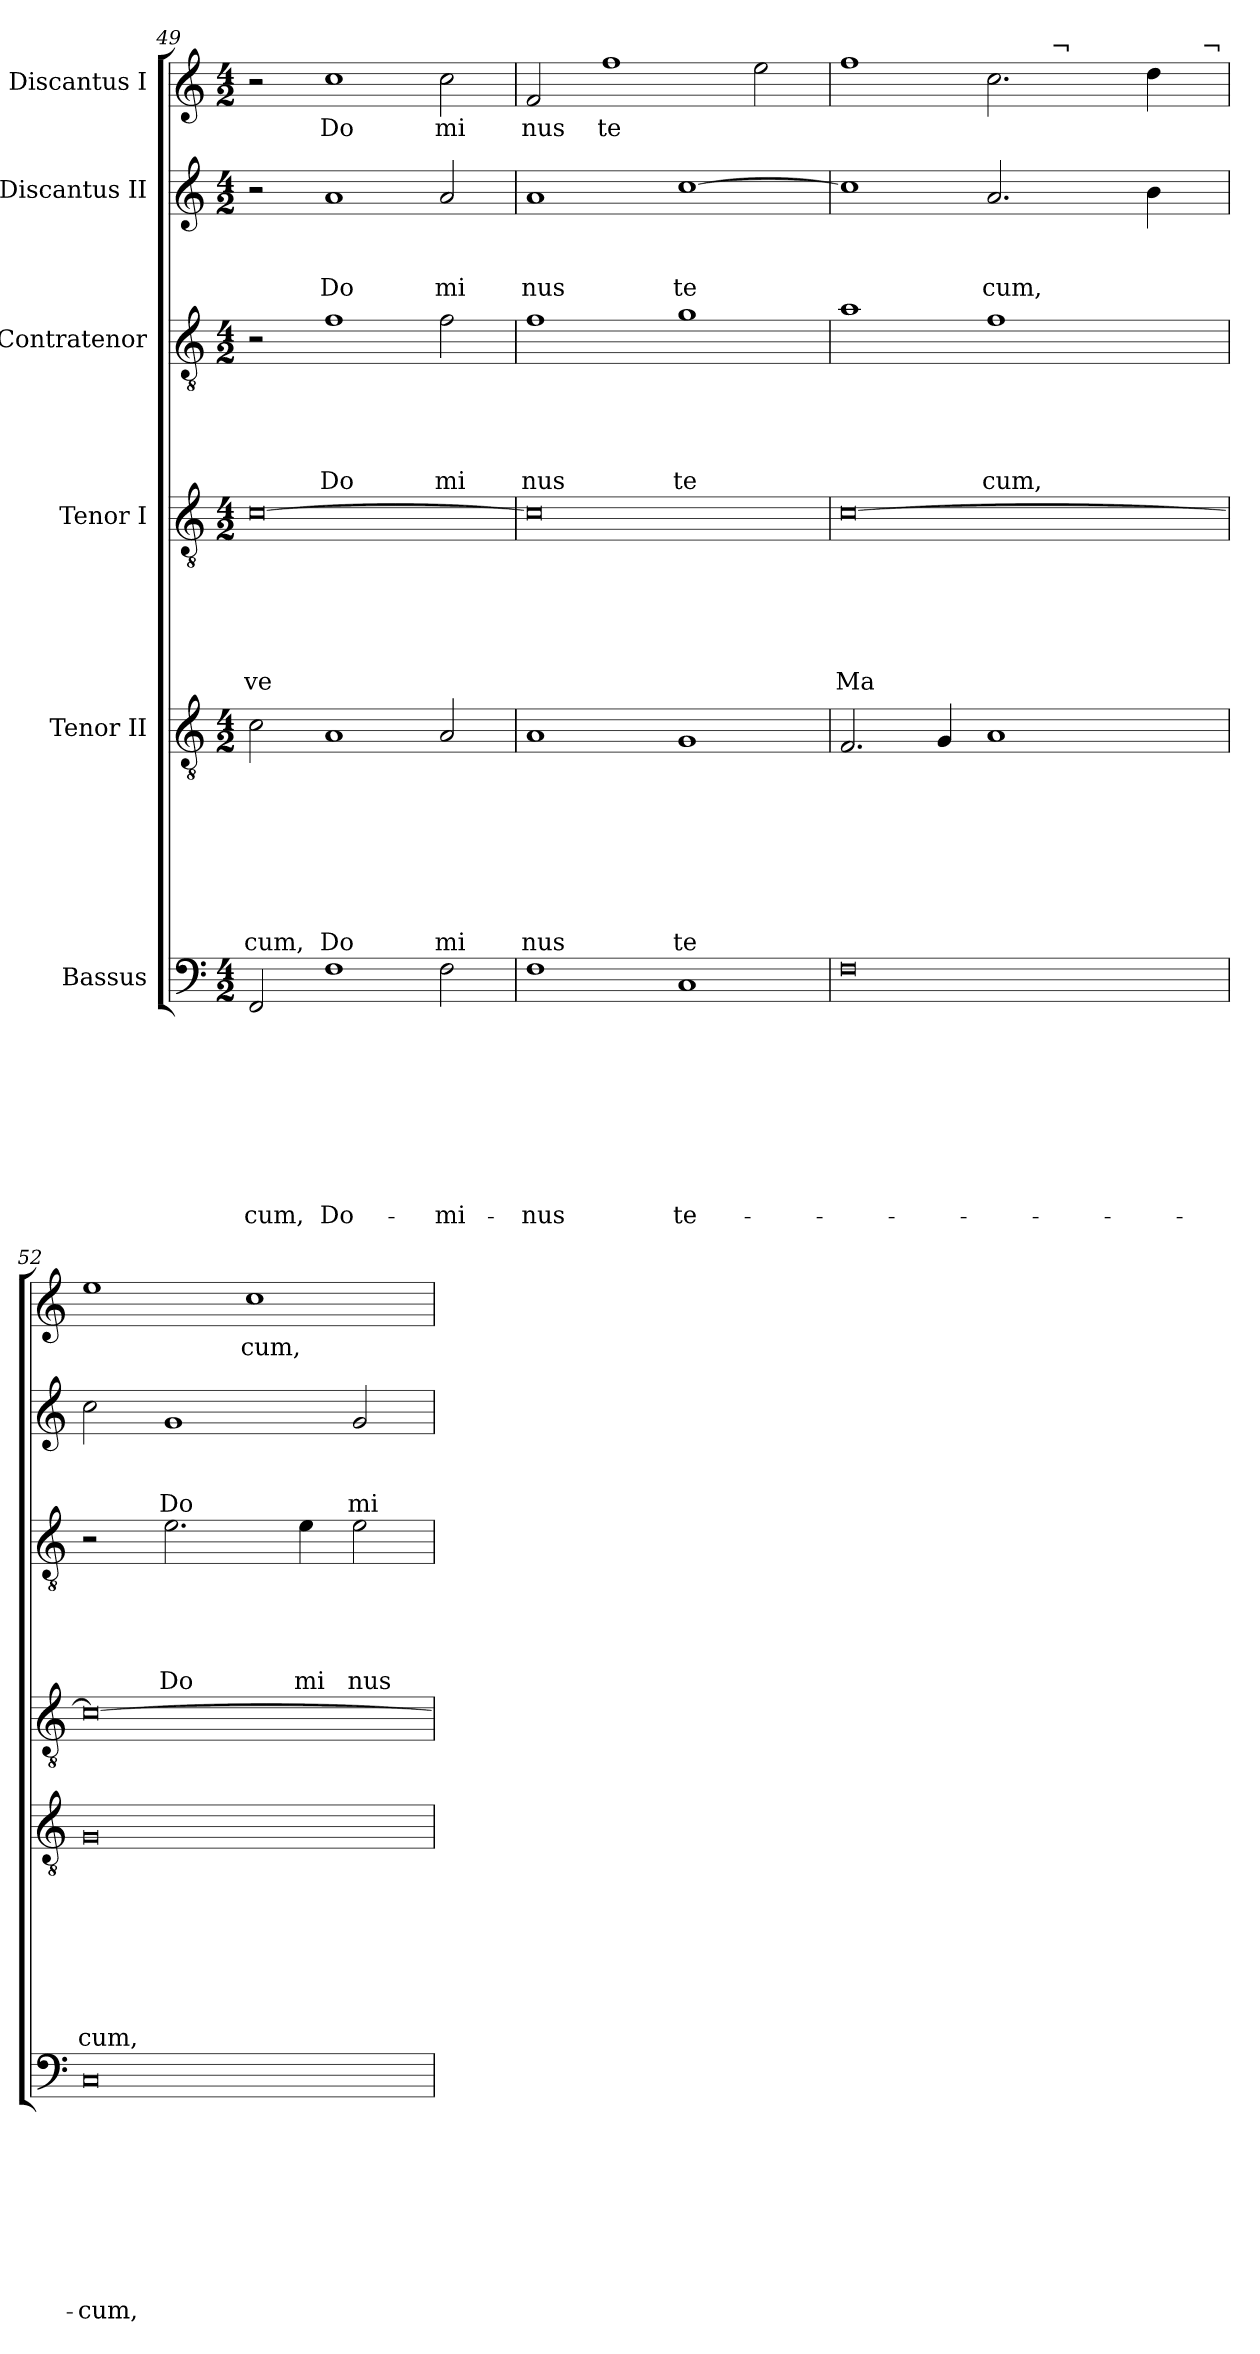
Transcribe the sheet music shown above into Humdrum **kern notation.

**kern	**text	**text	**text	**text	**text	**text	**text	**text	**text	**kern	**text	**text	**text	**text	**text	**text	**text	**text	**kern	**text	**text	**text	**text	**text	**text	**kern	**text	**text	**text	**text	**text	**kern	**text	**text	**text	**kern	**text
*part6	*part6	*part6	*part6	*part6	*part6	*part6	*part6	*part6	*part6	*part5	*part5	*part5	*part5	*part5	*part5	*part5	*part5	*part5	*part4	*part4	*part4	*part4	*part4	*part4	*part4	*part3	*part3	*part3	*part3	*part3	*part3	*part2	*part2	*part2	*part2	*part1	*part1
*staff6	*staff6	*staff6	*staff6	*staff6	*staff6	*staff6	*staff6	*staff6	*staff6	*staff5	*staff5	*staff5	*staff5	*staff5	*staff5	*staff5	*staff5	*staff5	*staff4	*staff4	*staff4	*staff4	*staff4	*staff4	*staff4	*staff3	*staff3	*staff3	*staff3	*staff3	*staff3	*staff2	*staff2	*staff2	*staff2	*staff1	*staff1
*I"Bassus	*	*	*	*	*	*	*	*	*	*I"Tenor II	*	*	*	*	*	*	*	*	*I"Tenor I	*	*	*	*	*	*	*I"Contratenor	*	*	*	*	*	*I"Discantus II	*	*	*	*I"Discantus I	*
!!LO:PB:g=z
*clefF4	*	*	*	*	*	*	*	*	*	*clefGv2	*	*	*	*	*	*	*	*	*clefGv2	*	*	*	*	*	*	*clefGv2	*	*	*	*	*	*clefG2	*	*	*	*clefG2	*
*k[]	*	*	*	*	*	*	*	*	*	*k[]	*	*	*	*	*	*	*	*	*k[]	*	*	*	*	*	*	*k[]	*	*	*	*	*	*k[]	*	*	*	*k[]	*
*C:	*	*	*	*	*	*	*	*	*	*C:	*	*	*	*	*	*	*	*	*C:	*	*	*	*	*	*	*C:	*	*	*	*	*	*C:	*	*	*	*C:	*
*M4/2	*	*	*	*	*	*	*	*	*	*M4/2	*	*	*	*	*	*	*	*	*M4/2	*	*	*	*	*	*	*M4/2	*	*	*	*	*	*M4/2	*	*	*	*M4/2	*
=49	=49	=49	=49	=49	=49	=49	=49	=49	=49	=49	=49	=49	=49	=49	=49	=49	=49	=49	=49	=49	=49	=49	=49	=49	=49	=49	=49	=49	=49	=49	=49	=49	=49	=49	=49	=49	=49
!	!	!	!	!	!	!	!	!	!LO:LY:b	!	!	!	!	!	!	!	!	!LO:LY:b	!	!	!	!	!	!	!LO:LY:b	!	!	!	!	!	!	!	!	!	!	!	!
2FF/	.	.	.	.	.	.	.	.	-cum,	2c\	.	.	.	.	.	.	.	cum,	[>0c	.	.	.	.	.	-ve	2r	.	.	.	.	.	2r	.	.	.	2r	.
!	!	!	!	!	!	!	!	!	!LO:LY:b	!	!	!	!	!	!	!	!	!LO:LY:b	!	!	!	!	!	!	!	!	!	!	!	!	!LO:LY:b	!	!	!	!LO:LY:b	!	!LO:LY:b
1F	.	.	.	.	.	.	.	.	Do-	1A	.	.	.	.	.	.	.	Do	.	.	.	.	.	.	.	1f	.	.	.	.	Do	1a	.	.	Do	1cc	Do
!	!	!	!	!	!	!	!	!	!LO:LY:b	!	!	!	!	!	!	!	!	!LO:LY:b	!	!	!	!	!	!	!	!	!	!	!	!	!LO:LY:b	!	!	!	!LO:LY:b	!	!LO:LY:b
2F\	.	.	.	.	.	.	.	.	-mi-	2A/	.	.	.	.	.	.	.	mi	.	.	.	.	.	.	.	2f\	.	.	.	.	mi	2a/	.	.	mi	2cc\	mi
=50	=50	=50	=50	=50	=50	=50	=50	=50	=50	=50	=50	=50	=50	=50	=50	=50	=50	=50	=50	=50	=50	=50	=50	=50	=50	=50	=50	=50	=50	=50	=50	=50	=50	=50	=50	=50	=50
!	!	!	!	!	!	!	!	!	!LO:LY:b	!	!	!	!	!	!	!	!	!LO:LY:b	!	!	!	!	!	!	!	!	!	!	!	!	!LO:LY:b	!	!	!	!LO:LY:b	!	!LO:LY:b
1F	.	.	.	.	.	.	.	.	-nus	1A	.	.	.	.	.	.	.	nus	0c]	.	.	.	.	.	.	1f	.	.	.	.	nus	1a	.	.	nus	2f/	nus
!	!	!	!	!	!	!	!	!	!	!	!	!	!	!	!	!	!	!	!	!	!	!	!	!	!	!	!	!	!	!	!	!	!	!	!	!	!LO:LY:b
.	.	.	.	.	.	.	.	.	.	.	.	.	.	.	.	.	.	.	.	.	.	.	.	.	.	.	.	.	.	.	.	.	.	.	.	1ff	te
!	!	!	!	!	!	!	!	!	!LO:LY:b	!	!	!	!	!	!	!	!	!LO:LY:b	!	!	!	!	!	!	!	!	!	!	!	!	!LO:LY:b	!	!	!	!LO:LY:b	!	!
1C	.	.	.	.	.	.	.	.	te-	1G	.	.	.	.	.	.	.	te	.	.	.	.	.	.	.	1g	.	.	.	.	te	[>1cc	.	.	te	.	.
.	.	.	.	.	.	.	.	.	.	.	.	.	.	.	.	.	.	.	.	.	.	.	.	.	.	.	.	.	.	.	.	.	.	.	.	2ee\	.
=51	=51	=51	=51	=51	=51	=51	=51	=51	=51	=51	=51	=51	=51	=51	=51	=51	=51	=51	=51	=51	=51	=51	=51	=51	=51	=51	=51	=51	=51	=51	=51	=51	=51	=51	=51	=51	=51
!	!	!	!	!	!	!	!	!	!	!	!	!	!	!	!	!	!	!	!	!	!	!	!	!	!LO:LY:b	!	!	!	!	!	!	!	!	!	!	!	!
*	*	*	*	*	*	*	*	*	*	*	*	*	*	*	*	*	*	*	*	*	*	*	*	*	*	*	*	*	*	*	*	*	*	*	*	*^	*
*	*	*	*	*	*	*	*	*	*	*	*	*	*	*	*	*	*	*	*	*	*	*	*	*	*	*	*	*	*	*	*	*	*	*	*	*	*^	*
0F	.	.	.	.	.	.	.	.	.	2.F/	.	.	.	.	.	.	.	.	[>0c	.	.	.	.	.	Ma	1a	.	.	.	.	.	1cc]	.	.	.	1ff	1ryy	1ryy	.
.	.	.	.	.	.	.	.	.	.	4G/	.	.	.	.	.	.	.	.	.	.	.	.	.	.	.	.	.	.	.	.	.	.	.	.	.	.	.	.	.
!	!	!	!	!	!	!	!	!	!	!	!	!	!	!	!	!	!	!	!	!	!	!	!	!	!	!	!	!	!	!	!LO:LY:b	!	!	!	!LO:LY:b	!	!	!	!
.	.	.	.	.	.	.	.	.	.	1A	.	.	.	.	.	.	.	.	.	.	.	.	.	.	.	1f	.	.	.	.	cum,	2.a/	.	.	cum,	2.cc\	4ryy	2ryy	.
.	.	.	.	.	.	.	.	.	.	.	.	.	.	.	.	.	.	.	.	.	.	.	.	.	.	.	.	.	.	.	.	.	.	.	.	.	32ryy	.	.
!	!	!	!	!	!	!	!	!	!	!	!	!	!	!	!	!	!	!	!	!	!	!	!	!	!	!	!	!	!	!	!	!	!	!	!	!	!LO:TX:a:t=¬	!	!
.	.	.	.	.	.	.	.	.	.	.	.	.	.	.	.	.	.	.	.	.	.	.	.	.	.	.	.	.	.	.	.	.	.	.	.	.	2ryy	.	.
.	.	.	.	.	.	.	.	.	.	.	.	.	.	.	.	.	.	.	.	.	.	.	.	.	.	.	.	.	.	.	.	.	.	.	.	.	.	4ryy	.
.	.	.	.	.	.	.	.	.	.	.	.	.	.	.	.	.	.	.	.	.	.	.	.	.	.	.	.	.	.	.	.	4b\	.	.	.	4dd\	.	8ryy	.
.	.	.	.	.	.	.	.	.	.	.	.	.	.	.	.	.	.	.	.	.	.	.	.	.	.	.	.	.	.	.	.	.	.	.	.	.	8..ryy	.	.
.	.	.	.	.	.	.	.	.	.	.	.	.	.	.	.	.	.	.	.	.	.	.	.	.	.	.	.	.	.	.	.	.	.	.	.	.	.	32ryy	.
!	!	!	!	!	!	!	!	!	!	!	!	!	!	!	!	!	!	!	!	!	!	!	!	!	!	!	!	!	!	!	!	!	!	!	!	!	!	!LO:TX:a:t=¬	!
.	.	.	.	.	.	.	.	.	.	.	.	.	.	.	.	.	.	.	.	.	.	.	.	.	.	.	.	.	.	.	.	.	.	.	.	.	.	16.ryy	.
=52	=52	=52	=52	=52	=52	=52	=52	=52	=52	=52	=52	=52	=52	=52	=52	=52	=52	=52	=52	=52	=52	=52	=52	=52	=52	=52	=52	=52	=52	=52	=52	=52	=52	=52	=52	=52	=52	=52	=52
!	!	!	!	!	!	!	!	!	!LO:LY:b	!	!	!	!	!	!	!	!	!LO:LY:b	!	!	!	!	!	!	!	!	!	!	!	!	!	!	!	!	!	!	!	!	!
*	*	*	*	*	*	*	*	*	*	*	*	*	*	*	*	*	*	*	*	*	*	*	*	*	*	*	*	*	*	*	*	*	*	*	*	*v	*v	*v	*
0C	.	.	.	.	.	.	.	.	-cum,	0G	.	.	.	.	.	.	.	cum,	0c_	.	.	.	.	.	.	2r	.	.	.	.	.	2cc\	.	.	.	1ee	.
!	!	!	!	!	!	!	!	!	!	!	!	!	!	!	!	!	!	!	!	!	!	!	!	!	!	!	!	!	!	!	!LO:LY:b	!	!	!	!LO:LY:b	!	!
.	.	.	.	.	.	.	.	.	.	.	.	.	.	.	.	.	.	.	.	.	.	.	.	.	.	2.e\	.	.	.	.	Do	1g	.	.	Do	.	.
!	!	!	!	!	!	!	!	!	!	!	!	!	!	!	!	!	!	!	!	!	!	!	!	!	!	!	!	!	!	!	!	!	!	!	!	!	!LO:LY:b
.	.	.	.	.	.	.	.	.	.	.	.	.	.	.	.	.	.	.	.	.	.	.	.	.	.	.	.	.	.	.	.	.	.	.	.	1cc	cum,
!	!	!	!	!	!	!	!	!	!	!	!	!	!	!	!	!	!	!	!	!	!	!	!	!	!	!	!	!	!	!	!LO:LY:b	!	!	!	!	!	!
.	.	.	.	.	.	.	.	.	.	.	.	.	.	.	.	.	.	.	.	.	.	.	.	.	.	4e\	.	.	.	.	mi	.	.	.	.	.	.
!	!	!	!	!	!	!	!	!	!	!	!	!	!	!	!	!	!	!	!	!	!	!	!	!	!	!	!	!	!	!	!LO:LY:b	!	!	!	!LO:LY:b	!	!
.	.	.	.	.	.	.	.	.	.	.	.	.	.	.	.	.	.	.	.	.	.	.	.	.	.	2e\	.	.	.	.	nus	2g/	.	.	mi	.	.
=	=	=	=	=	=	=	=	=	=	=	=	=	=	=	=	=	=	=	=	=	=	=	=	=	=	=	=	=	=	=	=	=	=	=	=	=	=
*-	*-	*-	*-	*-	*-	*-	*-	*-	*-	*-	*-	*-	*-	*-	*-	*-	*-	*-	*-	*-	*-	*-	*-	*-	*-	*-	*-	*-	*-	*-	*-	*-	*-	*-	*-	*-	*-
